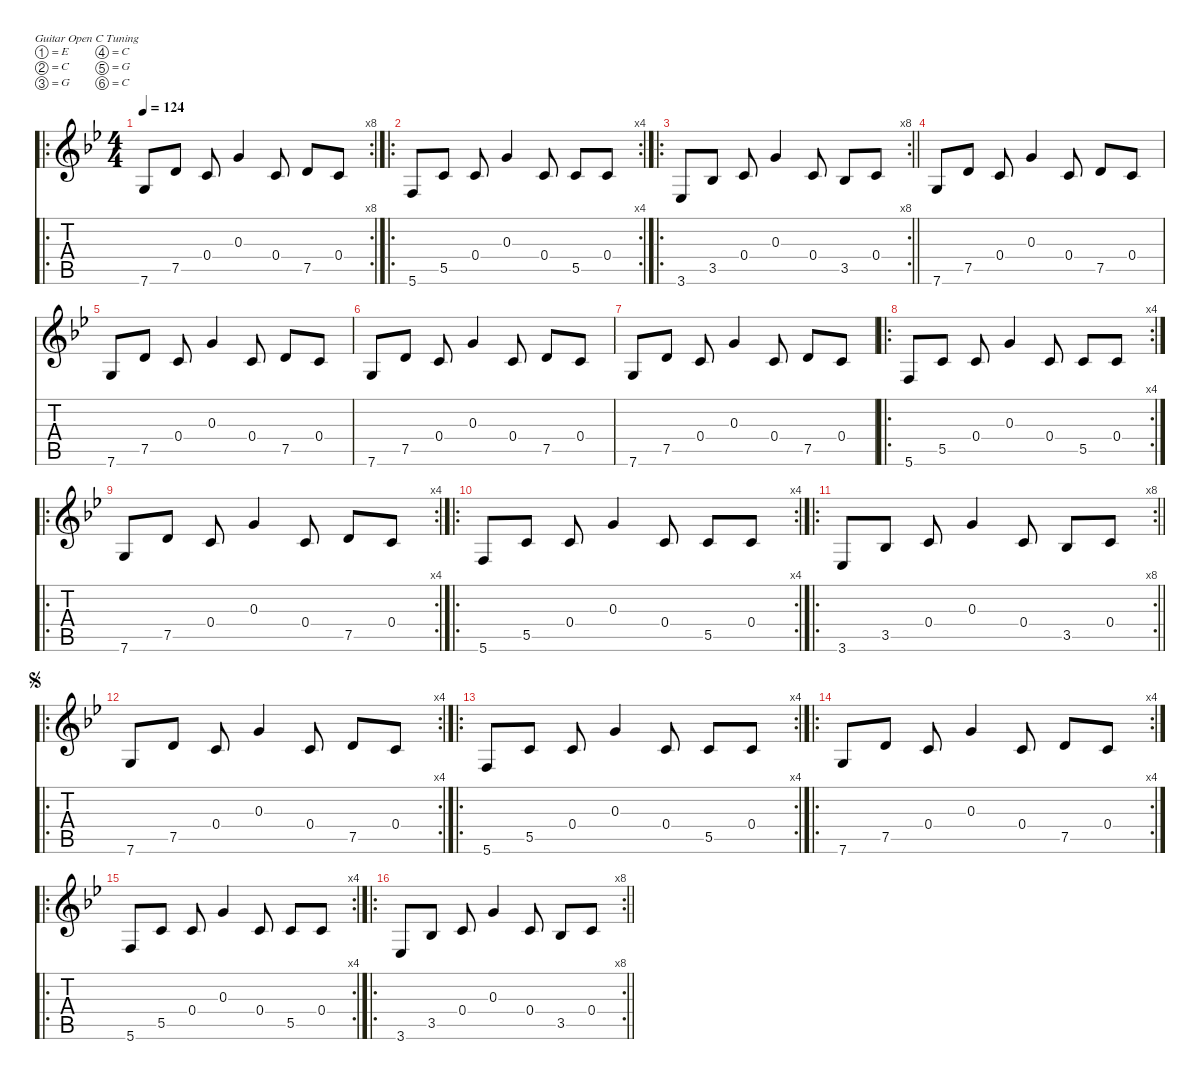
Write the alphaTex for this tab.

\defaultSystemsLayout 4
\hideDynamics
\bracketExtendMode nobrackets
\singleTrackTrackNamePolicy hidden
\multiTrackTrackNamePolicy hidden
\firstSystemTrackNameMode fullname
\otherSystemsTrackNameOrientation horizontal
\track ("Guitar 1" "jz.guit.") {defaultSystemsLayout 8 instrument electricguitarjazz}
\staff {score tabs}
\tuning (E4 C4 G3 C3 G2 C2)
\ro
\rc 8
\ts (4 4)
\beaming (8 2 2 2 2)
\tempo 124
\clef g2
\ks gminor
7.6{acc forcenatural}.8{dy f instrument electricguitarjazz beam Up} 7.5{acc forcenatural}.8{beam Up} 0.4{acc forcenatural}.8{beam Up} 0.3{acc forcenatural}.4{beam Up} 0.4{acc forcenatural}.8{beam Up} 7.5{acc forcenatural}.8{beam Up} 0.4{acc forcenatural}.8{beam Up} |
\ro
\rc 4
5.6{acc forcenatural}.8{beam Up} 5.5{acc forcenatural}.8{beam Up} 0.4{acc forcenatural}.8{beam Up} 0.3{acc forcenatural}.4{beam Up} 0.4{acc forcenatural}.8{beam Up} 5.5{acc forcenatural}.8{beam Up} 0.4{acc forcenatural}.8{beam Up} |
\ro
\rc 8
\barLineRight lightlight
3.6{acc b}.8{beam Up} 3.5{acc b}.8{beam Up} 0.4{acc forcenatural}.8{beam Up} 0.3{acc forcenatural}.4{beam Up} 0.4{acc forcenatural}.8{beam Up} 3.5{acc b}.8{beam Up} 0.4{acc forcenatural}.8{beam Up} |
7.6{acc forcenatural}.8{beam Up} 7.5{acc forcenatural}.8{beam Up} 0.4{acc forcenatural}.8{beam Up} 0.3{acc forcenatural}.4{beam Up} 0.4{acc forcenatural}.8{beam Up} 7.5{acc forcenatural}.8{beam Up} 0.4{acc forcenatural}.8{beam Up} |
7.6{acc forcenatural}.8{beam Up} 7.5{acc forcenatural}.8{beam Up} 0.4{acc forcenatural}.8{beam Up} 0.3{acc forcenatural}.4{beam Up} 0.4{acc forcenatural}.8{beam Up} 7.5{acc forcenatural}.8{beam Up} 0.4{acc forcenatural}.8{beam Up} |
7.6{acc forcenatural}.8{beam Up} 7.5{acc forcenatural}.8{beam Up} 0.4{acc forcenatural}.8{beam Up} 0.3{acc forcenatural}.4{beam Up} 0.4{acc forcenatural}.8{beam Up} 7.5{acc forcenatural}.8{beam Up} 0.4{acc forcenatural}.8{beam Up} |
7.6{acc forcenatural}.8{beam Up} 7.5{acc forcenatural}.8{beam Up} 0.4{acc forcenatural}.8{beam Up} 0.3{acc forcenatural}.4{beam Up} 0.4{acc forcenatural}.8{beam Up} 7.5{acc forcenatural}.8{beam Up} 0.4{acc forcenatural}.8{beam Up} |
\ro
\rc 4
5.6{acc forcenatural}.8{beam Up} 5.5{acc forcenatural}.8{beam Up} 0.4{acc forcenatural}.8{beam Up} 0.3{acc forcenatural}.4{beam Up} 0.4{acc forcenatural}.8{beam Up} 5.5{acc forcenatural}.8{beam Up} 0.4{acc forcenatural}.8{beam Up} |
\ro
\rc 4
7.6{acc forcenatural}.8{beam Up} 7.5{acc forcenatural}.8{beam Up} 0.4{acc forcenatural}.8{beam Up} 0.3{acc forcenatural}.4{beam Up} 0.4{acc forcenatural}.8{beam Up} 7.5{acc forcenatural}.8{beam Up} 0.4{acc forcenatural}.8{beam Up} |
\ro
\rc 4
5.6{acc forcenatural}.8{beam Up} 5.5{acc forcenatural}.8{beam Up} 0.4{acc forcenatural}.8{beam Up} 0.3{acc forcenatural}.4{beam Up} 0.4{acc forcenatural}.8{beam Up} 5.5{acc forcenatural}.8{beam Up} 0.4{acc forcenatural}.8{beam Up} |
\ro
\rc 8
\barLineRight lightlight
3.6{acc b}.8{beam Up} 3.5{acc b}.8{beam Up} 0.4{acc forcenatural}.8{beam Up} 0.3{acc forcenatural}.4{beam Up} 0.4{acc forcenatural}.8{beam Up} 3.5{acc b}.8{beam Up} 0.4{acc forcenatural}.8{beam Up} |
\ro
\rc 4
\jump segno
7.6{acc forcenatural}.8{beam Up} 7.5{acc forcenatural}.8{beam Up} 0.4{acc forcenatural}.8{beam Up} 0.3{acc forcenatural}.4{beam Up} 0.4{acc forcenatural}.8{beam Up} 7.5{acc forcenatural}.8{beam Up} 0.4{acc forcenatural}.8{beam Up} |
\ro
\rc 4
5.6{acc forcenatural}.8{beam Up} 5.5{acc forcenatural}.8{beam Up} 0.4{acc forcenatural}.8{beam Up} 0.3{acc forcenatural}.4{beam Up} 0.4{acc forcenatural}.8{beam Up} 5.5{acc forcenatural}.8{beam Up} 0.4{acc forcenatural}.8{beam Up} |
\ro
\rc 4
7.6{acc forcenatural}.8{beam Up} 7.5{acc forcenatural}.8{beam Up} 0.4{acc forcenatural}.8{beam Up} 0.3{acc forcenatural}.4{beam Up} 0.4{acc forcenatural}.8{beam Up} 7.5{acc forcenatural}.8{beam Up} 0.4{acc forcenatural}.8{beam Up} |
\ro
\rc 4
5.6{acc forcenatural}.8{beam Up} 5.5{acc forcenatural}.8{beam Up} 0.4{acc forcenatural}.8{beam Up} 0.3{acc forcenatural}.4{beam Up} 0.4{acc forcenatural}.8{beam Up} 5.5{acc forcenatural}.8{beam Up} 0.4{acc forcenatural}.8{beam Up} |
\ro
\rc 8
\barLineRight lightlight
3.6{acc b}.8{beam Up} 3.5{acc b}.8{beam Up} 0.4{acc forcenatural}.8{beam Up} 0.3{acc forcenatural}.4{beam Up} 0.4{acc forcenatural}.8{beam Up} 3.5{acc b}.8{beam Up} 0.4{acc forcenatural}.8{beam Up}
